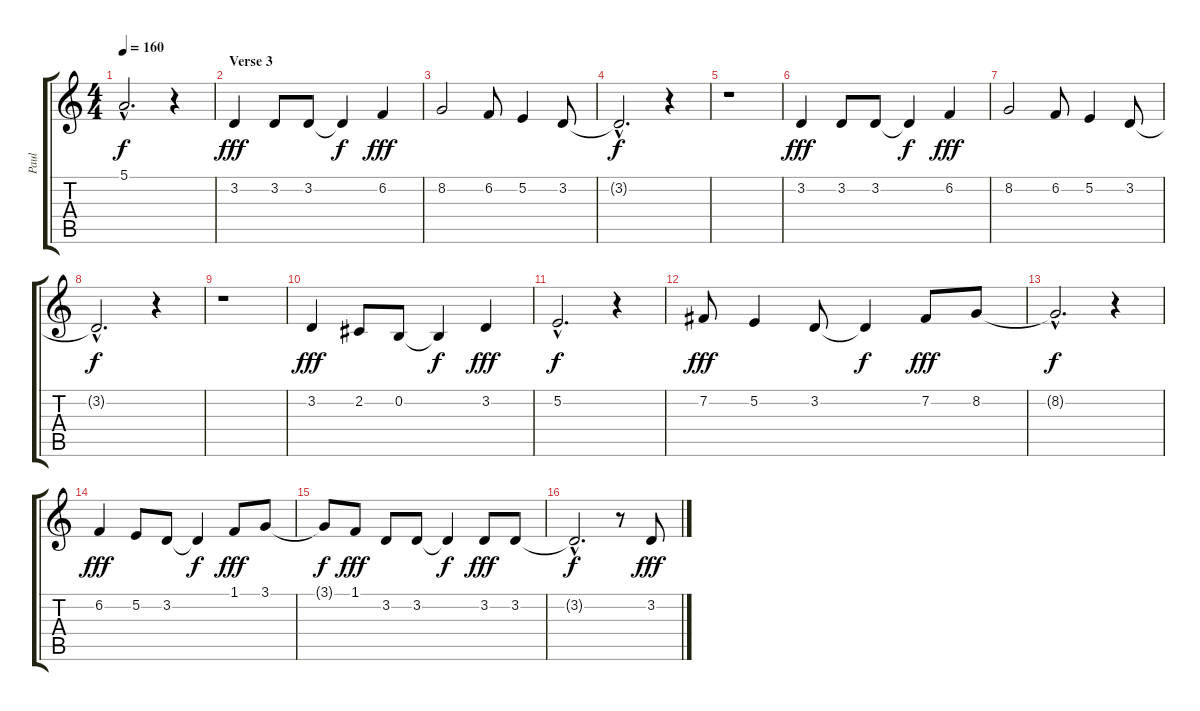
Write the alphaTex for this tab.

\track ("Paul" "Paul") {instrument tenorsax}
\staff {score tabs}
\tuning (E4 B3 G3 D3 A2 E2) {hide}
\ts (4 4)
\tempo 160
\clef g2
\ks c
5.1{hac t}.2{d dy f} r.4 |
\section ("" "Verse 3")
3.2.4{dy fff} 3.2.8 3.2.8 3.2{t}.4{dy f} 6.2.4{dy fff} |
8.2.2 6.2.8 5.2.4 3.2.8 |
3.2{hac t}.2{d dy f} r.4 |
r.1 |
3.2.4{dy fff} 3.2.8 3.2.8 3.2{t}.4{dy f} 6.2.4{dy fff} |
8.2.2 6.2.8 5.2.4 3.2.8 |
3.2{hac t}.2{d dy f} r.4 |
r.1 |
3.2.4{dy fff} 2.2.8 0.2.8 0.2{t}.4{dy f} 3.2.4{dy fff} |
5.2{hac}.2{d dy f} r.4 |
7.2.8{dy fff} 5.2.4 3.2.8 3.2{t}.4{dy f} 7.2.8{dy fff} 8.2.8 |
8.2{hac t}.2{d dy f} r.4 |
6.2.4{dy fff} 5.2.8 3.2.8 3.2{t}.4{dy f} 1.1.8{dy fff} 3.1.8 |
3.1{t}.8{dy f} 1.1.8{dy fff} 3.2.8 3.2.8 3.2{t}.4{dy f} 3.2.8{dy fff} 3.2.8 |
3.2{hac t}.2{d dy f} r.8 3.2.8{dy fff instrument lead6voice}
